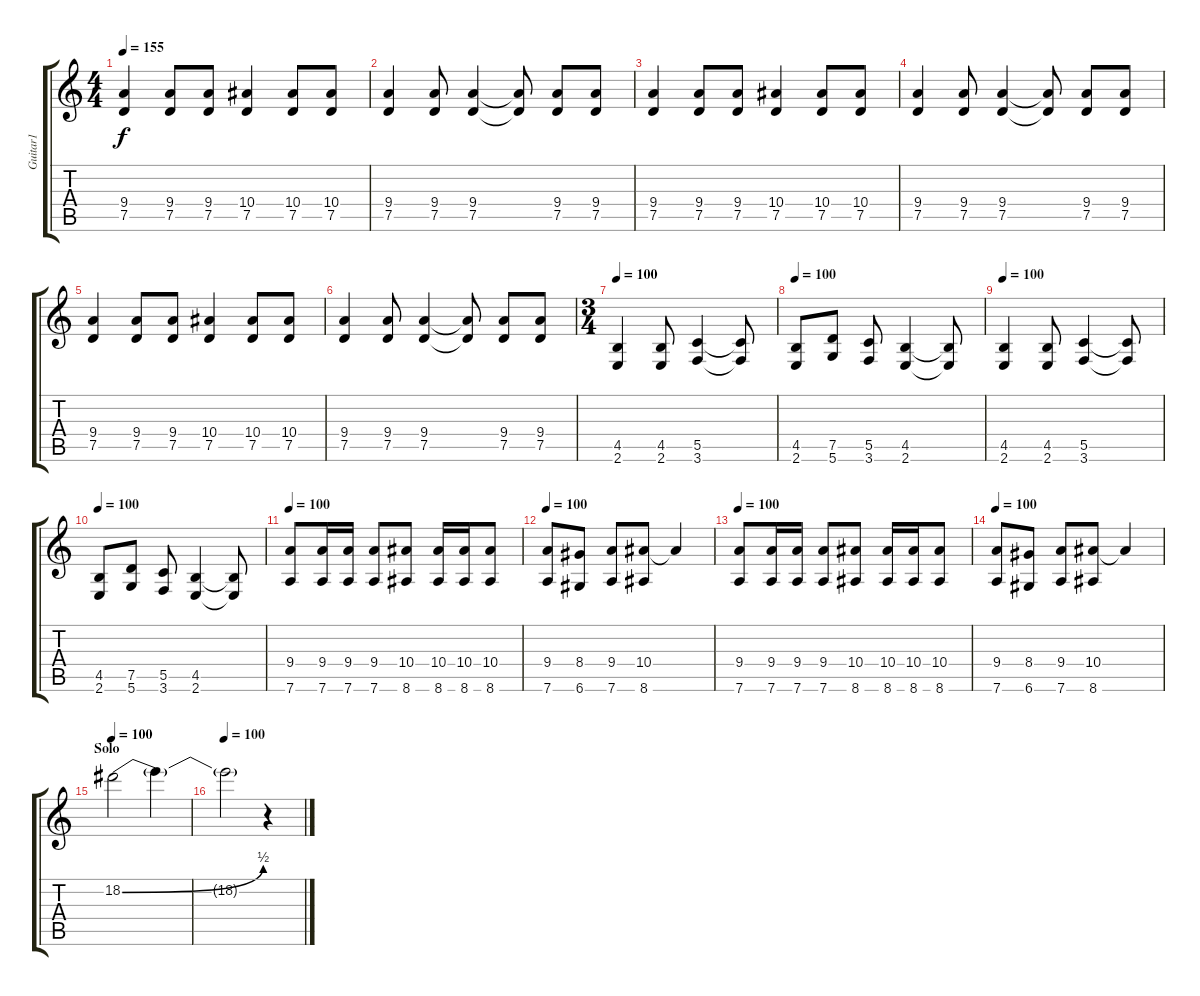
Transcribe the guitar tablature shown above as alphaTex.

\track ("Guitar1" "Guitar1") {instrument distortionguitar}
\staff {score tabs}
\tuning (D4 A3 F3 C3 G2 D2) {hide}
\ts (4 4)
\tempo 155
\clef g2
\ks c
(9.4 7.5).4{dy f} (9.4 7.5).8 (9.4 7.5).8 (10.4 7.5).4 (10.4 7.5).8 (10.4 7.5).8 |
(9.4 7.5).4 (9.4 7.5).8 (9.4 7.5).4 (9.4{t} 7.5{t}).8 (9.4 7.5).8 (9.4 7.5).8 |
(9.4 7.5).4 (9.4 7.5).8 (9.4 7.5).8 (10.4 7.5).4 (10.4 7.5).8 (10.4 7.5).8 |
(9.4 7.5).4 (9.4 7.5).8 (9.4 7.5).4 (9.4{t} 7.5{t}).8 (9.4 7.5).8 (9.4 7.5).8 |
(9.4 7.5).4 (9.4 7.5).8 (9.4 7.5).8 (10.4 7.5).4 (10.4 7.5).8 (10.4 7.5).8 |
(9.4 7.5).4 (9.4 7.5).8 (9.4 7.5).4 (9.4{t} 7.5{t}).8 (9.4 7.5).8 (9.4 7.5).8 |
\ts (3 4)
\tempo 100
(4.5 2.6).4 (4.5 2.6).8 (5.5 3.6).4 (5.5{t} 3.6{t}).8 |
\tempo 100
(4.5 2.6).8 (7.5 5.6).8 (5.5 3.6).8 (4.5 2.6).4 (4.5{t} 2.6{t}).8 |
\tempo 100
(4.5 2.6).4 (4.5 2.6).8 (5.5 3.6).4 (5.5{t} 3.6{t}).8 |
\tempo 100
(4.5 2.6).8 (7.5 5.6).8 (5.5 3.6).8 (4.5 2.6).4 (4.5{t} 2.6{t}).8 |
\tempo 100
(9.4 7.6).8 (9.4 7.6).16 (9.4 7.6).16 (9.4 7.6).8 (10.4 8.6).8 (10.4 8.6).16 (10.4 8.6).16 (10.4 8.6).8 |
\tempo 100
(9.4 7.6).8 (8.4 6.6).8 (9.4 7.6).8 (10.4 8.6).8 10.4{t}.4 |
\tempo 100
(9.4 7.6).8 (9.4 7.6).16 (9.4 7.6).16 (9.4 7.6).8 (10.4 8.6).8 (10.4 8.6).16 (10.4 8.6).16 (10.4 8.6).8 |
\tempo 100
(9.4 7.6).8 (8.4 6.6).8 (9.4 7.6).8 (10.4 8.6).8 10.4{t}.4 |
\section ("" "Solo")
\tempo 100
18.2{be (bend 0 0 60 2)}.2{volume 16} 18.2{t}.4 |
\tempo 100
18.2{t}.2 r.4
